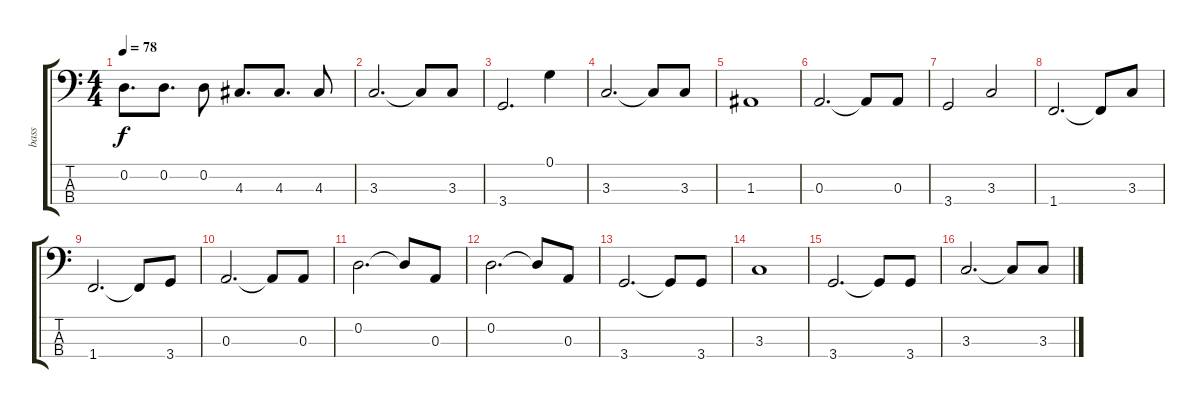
\track ("bass" "bass") {instrument fretlessbass}
\staff {score tabs}
\tuning (G2 D2 A1 E1) {hide}
\ts (4 4)
\tempo 78
\clef f4
\ks c
0.2.8{d dy f} 0.2.8{d} 0.2.8 4.3.8{d} 4.3.8{d} 4.3.8 |
3.3.2{d} 3.3{t}.8 3.3.8 |
3.4.2{d} 0.1.4 |
3.3.2{d} 3.3{t}.8 3.3.8 |
1.3.1 |
0.3.2{d} 0.3{t}.8 0.3.8 |
3.4.2 3.3.2 |
1.4.2{d} 1.4{t}.8 3.3.8 |
1.4.2{d} 1.4{t}.8 3.4.8 |
0.3.2{d} 0.3{t}.8 0.3.8 |
0.2.2{d} 0.2{t}.8 0.3.8 |
0.2.2{d} 0.2{t}.8 0.3.8 |
3.4.2{d} 3.4{t}.8 3.4.8 |
3.3.1 |
3.4.2{d} 3.4{t}.8 3.4.8 |
3.3.2{d} 3.3{t}.8 3.3.8
